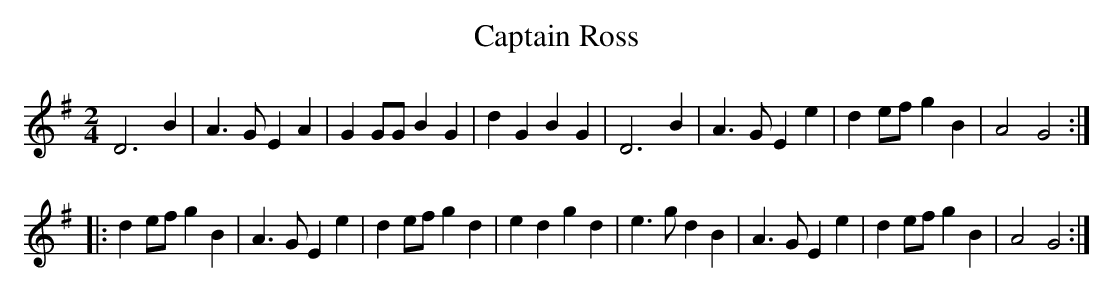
X:1
T:Captain Ross
M:2/4
L:1/8
K:G
D6 B2 | A3G E2A2 | G2GG B2G2 | d2G2 B2G2 |\
D6 B2 | A3G E2e2 | d2ef g2B2 | A4 G4 :|
|:d2ef g2B2 | A3G E2e2 | d2ef g2d2 | e2d2 g2d2 |\
e3g d2B2 | A3G E2e2 | d2ef g2B2 | A4 G4 :|
